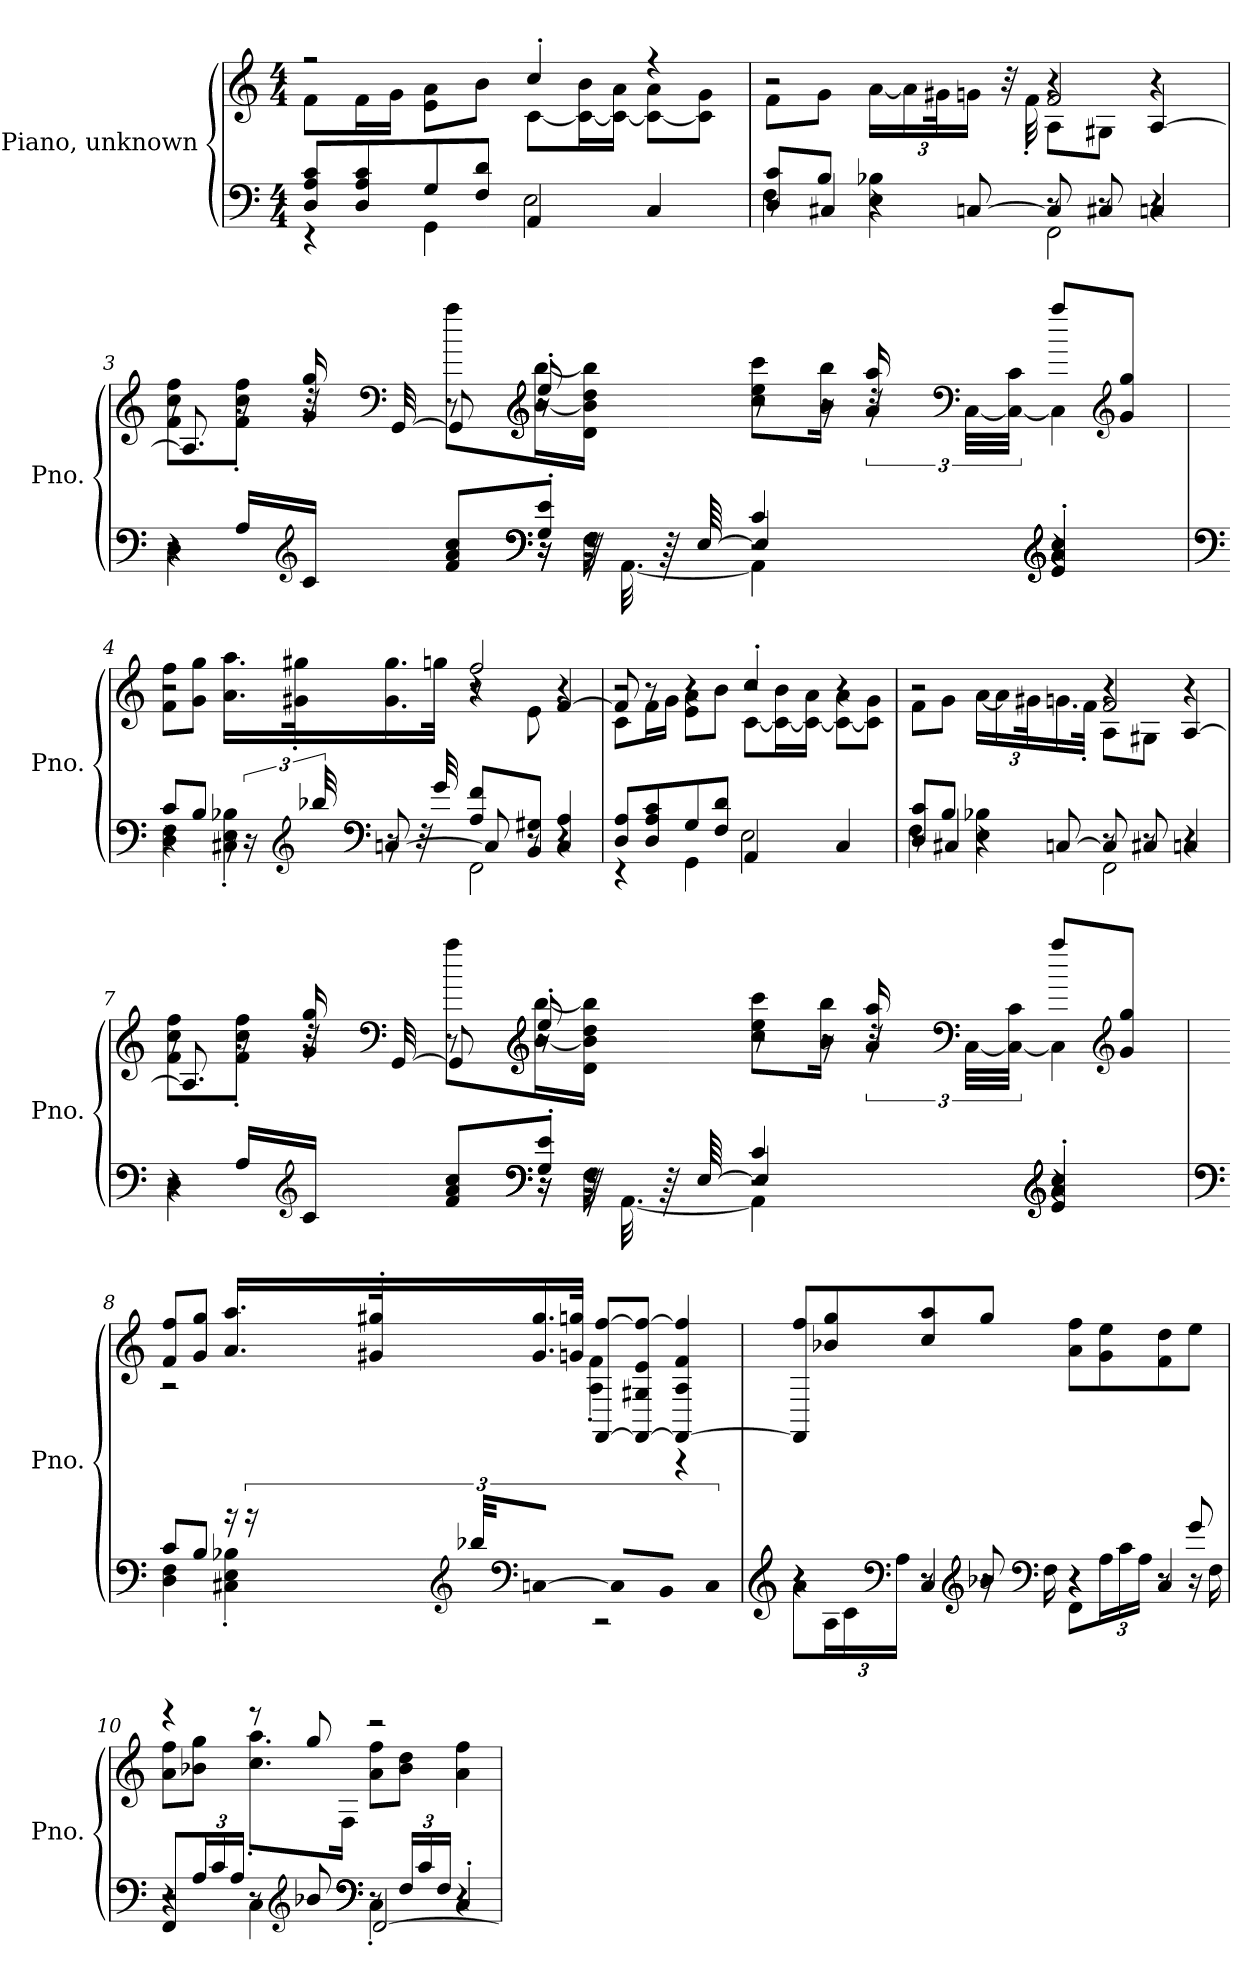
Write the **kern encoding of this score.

**kern	**kern
*part1	*part1
*staff2	*staff1
*I"Piano, unknown	*
*I'Pno.	*
*clefF4	*clefG2
*k[]	*k[]
*M4/4	*M4/4
*MM120	*MM120
=1	=1
*^	*^
8D/ 8A/ 8c/L	4r	2r	8f\L
8D/ 8A/ 8c/	.	.	16f\L
.	.	.	16g\JJ
8G/	4GG\	.	8e\ 8a\L
8F/ 8d/J	.	.	8b\J
4AA/	2E\	4cc'/	[8c\L
.	.	.	16c\_ 16b\L
.	.	.	16c\_ 16a\JJ
4C/	.	4r	8c\_ 8a\L
.	.	.	8c\] 8g\J
=2	=2	=2	=2
*	*^	*	*^
8D/ 8c/L	4F\	8r	2r	8f\L	2r
8B/J	.	4C#X/	.	8g\J	.
4r	4E\ 4B-X\	.	.	[16a\LL	.
*	*	*	*	*Xbrackettup	*
.	.	.	.	24a\]	.
.	.	.	.	48g#X\K	.
.	.	[8Cn/	.	16gn\JJ	.
.	.	.	.	32r	.
.	.	.	.	32f'\	.
8r	2FF\	8C/]	2f/	8A\L	4r
8C#X/	.	8r	.	8G#X\J	.
4Cn/	.	4r	.	4r	[4A/
!!LO:LB:g=z	!!	!!
=3	=3	=3	=3	=3	=3
*	*	*^	*	*	*
8r	4D\	4r	4r	8r	8f\ 8cc\ 8ff\L	8.A/]
16A/LL	.	.	.	16r	8f\' 8cc\' 8ff\'J	.
*clefG2	*	*	*	*	*	*
16c/JJ	.	.	.	16g/ 16gg/	.	32r
*	*	*	*	*clefF4	*	*
.	.	.	.	.	.	[32GG/
8f/ 8a/ 8cc/L	8r	8r	8r	8r	8aa\L	8GG/]
*clefF4	*	*	*	*clefG2	*	*
8G/' 8e/'J	16r	16r	16r	8ee'/	[16b\ [16bb\L	8r
.	16F\	32r	64r	.	16d\ 16b\] 16dd\ 16bb\]JJ	.
.	.	.	[32.AA\	.	.	.
.	.	64r	.	.	.	.
.	.	[64E/	.	.	.	.
4c/	2r	4E/]	4AA\]	8r	8cc\ 8ee\ 8ccc\L	2r
.	.	.	.	16r	16b\ 16bb\Jk	.
*	*	*	*	*	*brackettup	*
.	.	.	.	16a/ 16aa/	48r	.
*	*	*	*	*clefF4	*	*
.	.	.	.	.	[48C\LLL	.
.	.	.	.	.	48C\_ 48c\JJJ	.
*clefG2	*	*	*	*	*	*
4e/' 4a/' 4cc/'	.	4r	4r	8aa/L	4C\]	.
*	*	*	*	*clefG2	*	*
.	.	.	.	8g/ 8gg/J	.	.
*v	*v	*v	*v	*	*	*
!!LO:LB:g=z	!!	!!
=4	=4	=4	=4
*clefF4	*	*	*
*^	*	*	*
*	*^	*	*	*
8c/L	4D\ 4F\	4r	2r	8f\ 8ff\L	2r
8B/J	.	.	.	8g\ 8gg\J	.
16r	4C#X\' 4E\' 4B-X\'	8r	.	16.a\ 16.aa\LL	.
24r	.	.	.	.	.
.	.	.	.	32g#X\' 32gg#X\'K	.
*clefG2	*	*	*	*	*
48bb-X/	.	.	.	.	.
*clefF4	*	*	*	*	*
16r	.	[8Cn/	.	16.g#\ 16.gg#\	.
32r	.	.	.	.	.
32g/	.	.	.	32ggn\JJk	.
8A/ 8f/L	2FF\	8C/]	2ff/	8r	4r
8BB/ 8G#X/J	.	8r	.	8e\	.
4C/ 4A/	.	4r	.	4r	[4f/
*	*v	*v	*	*	*
=5	=5	=5	=5	=5
8D/ 8A/L	4r	2r	8c\L	8f/]
8D/ 8A/ 8c/	.	.	16f\L	8r
.	.	.	16g\JJ	.
8G/	4GG\	.	8e\ 8a\L	4r
8F/ 8d/J	.	.	8b\J	.
4AA/	2E\	4cc'/	[8c\L	2r
.	.	.	16c\_ 16b\L	.
.	.	.	16c\_ 16a\JJ	.
4C/	.	4r	8c\_ 8a\L	.
.	.	.	8c\] 8g\J	.
!!LO:LB:g=z	!!	!!
=6	=6	=6	=6	=6
*	*^	*	*	*
8D/ 8c/L	4F\	8r	2r	8f\L	2r
8B/J	.	4C#X/	.	8g\J	.
4r	4E\ 4B-X\	.	.	[16a\LL	.
*	*	*	*	*Xbrackettup	*
.	.	.	.	24a\]	.
.	.	.	.	48g#X\K	.
.	.	[8Cn/	.	16.gn\	.
.	.	.	.	32f'\JJk	.
8r	2FF\	8C/]	2f/	8A\L	4r
8C#X/	.	8r	.	8G#X\J	.
4Cn/	.	4r	.	4r	[4A/
!!LO:LB:g=z	!!	!!
=7	=7	=7	=7	=7	=7
*	*	*^	*	*	*
8r	4D\	4r	4r	8r	8f\ 8cc\ 8ff\L	8.A/]
16A/LL	.	.	.	16r	8f\' 8cc\' 8ff\'J	.
*clefG2	*	*	*	*	*	*
16c/JJ	.	.	.	16g/ 16gg/	.	32r
*	*	*	*	*clefF4	*	*
.	.	.	.	.	.	[32GG/
8f/ 8a/ 8cc/L	8r	8r	8r	8r	8aa\L	8GG/]
*clefF4	*	*	*	*clefG2	*	*
8G/' 8e/'J	16r	16r	16r	8ee'/	[16b\ [16bb\L	8r
.	16F\	32r	64r	.	16d\ 16b\] 16dd\ 16bb\]JJ	.
.	.	.	[32.AA\	.	.	.
.	.	64r	.	.	.	.
.	.	[64E/	.	.	.	.
4c/	2r	4E/]	4AA\]	8r	8cc\ 8ee\ 8ccc\L	2r
.	.	.	.	16r	16b\ 16bb\Jk	.
*	*	*	*	*	*brackettup	*
.	.	.	.	16a/ 16aa/	48r	.
*	*	*	*	*clefF4	*	*
.	.	.	.	.	[48C\LLL	.
.	.	.	.	.	48C\_ 48c\JJJ	.
*clefG2	*	*	*	*	*	*
4e/' 4a/' 4cc/'	.	4r	4r	8aa/L	4C\]	.
*	*	*	*	*clefG2	*	*
.	.	.	.	8g/ 8gg/J	.	.
*v	*v	*v	*v	*	*	*
*	*v	*v	*v
!!LO:LB:g=z
=8	=8
*clefF4	*
*^	*^
8c/L	4D\ 4F\	8f/ 8ff/L	2r
8B/J	.	8g/ 8gg/J	.
16r	4C#X\' 4E\' 4B-X\'	16.a/ 16.aa/LL	.
24r	.	.	.
.	.	32g#X/' 32gg#X/'K	.
*clefG2	*	*	*
48bb-X/KKL	.	.	.
*clefF4	*	*	*
[8Cn/J	.	16.g#/ 16.gg#/	.
.	.	32gn/ 32ggn/JJk	.
8C/L]	2r	[8FF/ [8ff/L	4A\' 4f\'
8BB/J	.	8FF/_ 8G#X/ 8e/ 8ff/_J	.
4C/	.	4FF/_ 4A/ 4f/ 4ff/]	4r
*v	*v	*	*
*	*v	*v
=9	=9
*clefG2	*
*^	*
*	*^	*
4r	8a\L	4r	8FF/] 8ff/L
*	*Xbrackettup	*	*
.	24A\L	.	8b-X/ 8gg/
.	24c\	.	.
*clefF4	*	*	*
.	24A\JJ	.	.
8r	8r	4C/	8cc/ 8aa/
*clefG2	*	*	*
8b-X/	16r	.	8gg/J
*clefF4	*	*	*
.	16F\	.	.
4r	8FF\L	4r	8a\ 8ff\L
.	24A\L	.	8g\ 8ee\
.	24c\	.	.
.	24A\JJ	.	.
8r	8r	4C/	8f\ 8dd\
8g/	16r	.	8ee\J
.	16F\	.	.
!!LO:PB:g=z
=10	=10	=10	=10
*	*	*	*^
8FF/L	4r	2r	4r	8a\ 8ff\L
24A/L	.	.	.	8b-X\ 8gg\J
24c/	.	.	.	.
24A/JJ	.	.	.	.
8r	4C\	.	8r	8.cc\' 8.aa\'L
*clefG2	*	*	*	*
8b-X/	.	.	8gg/	.
.	.	.	.	16F\Jk
*clefF4	*	*	*	*
8r	4C'\	[2FF/	2r	8a\ 8ff\L
24F/LL	.	.	.	8b-\ 8dd\J
24c/	.	.	.	.
24F/JJ	.	.	.	.
4C'/	4r	.	.	4a\ 4ff\
*v	*v	*v	*	*
*	*v	*v
=	=
*-	*-
